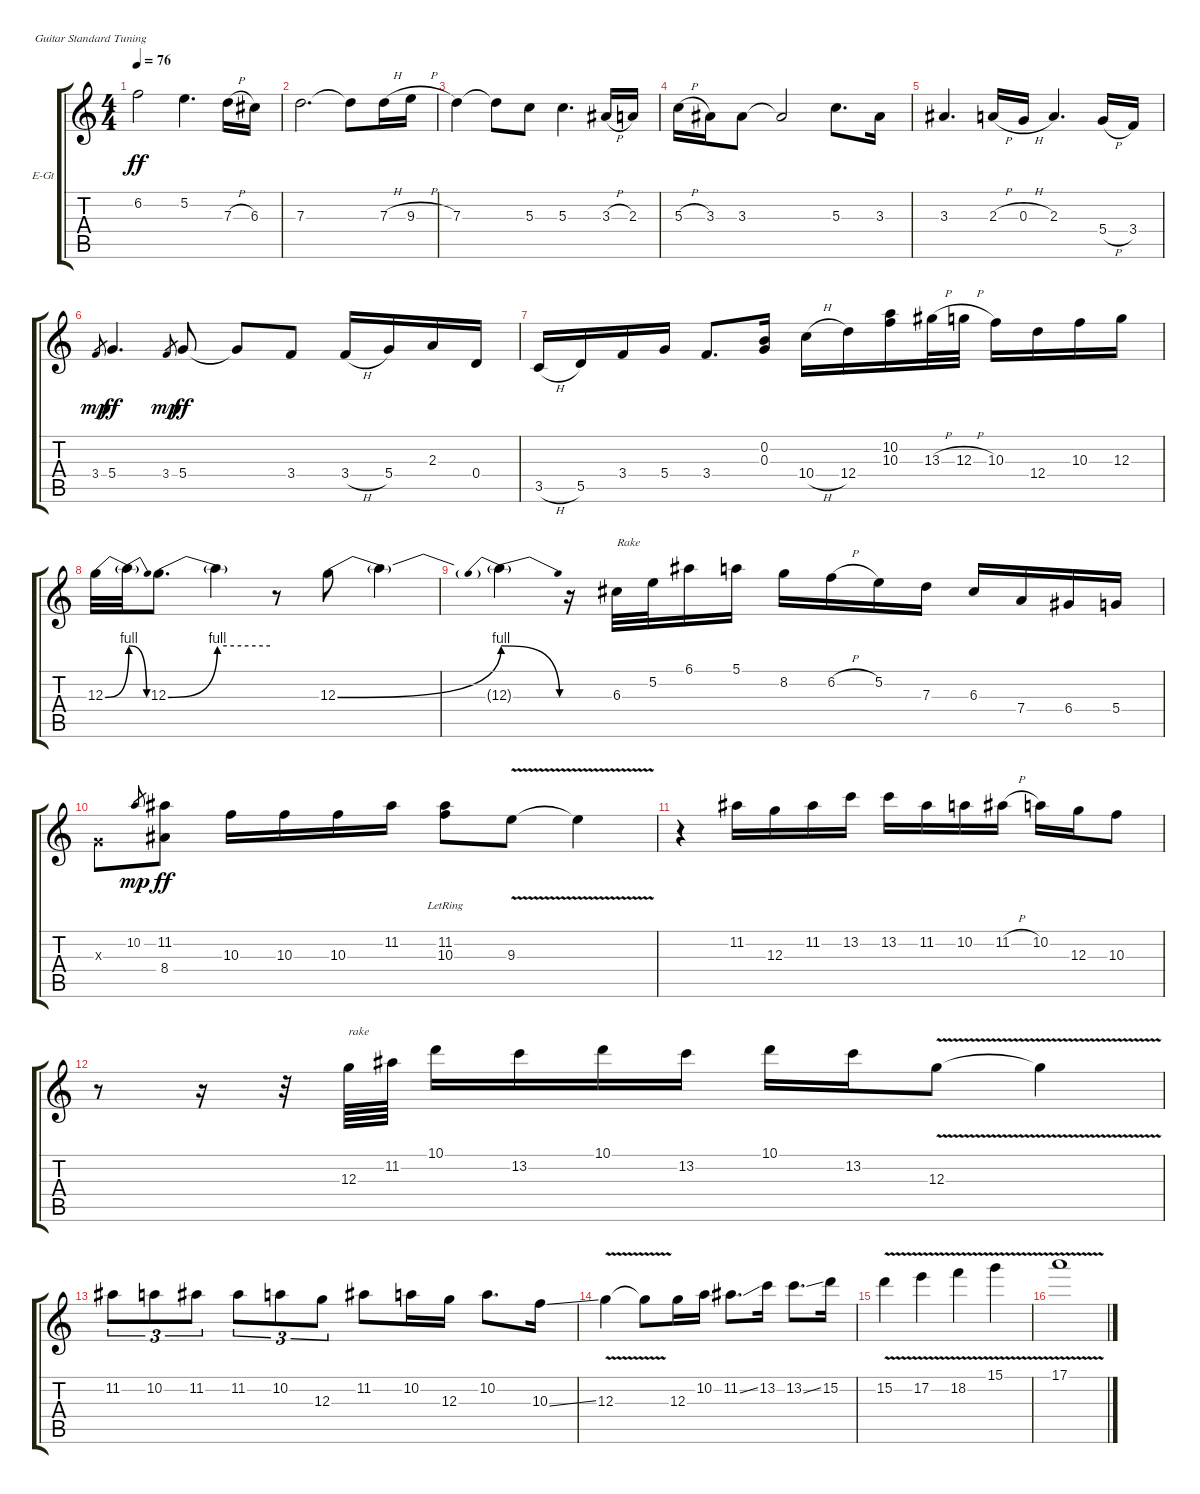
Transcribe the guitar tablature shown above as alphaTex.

\bracketExtendMode groupsimilarinstruments
\firstSystemTrackNameOrientation horizontal
\otherSystemsTrackNameOrientation horizontal
\track ("Guitare solo" "E-Gt") {instrument distortionguitar}
\staff {score tabs}
\tuning (E4 B3 G3 D3 A2 E2)
\ts (4 4)
\tempo 76
\clef g2
\ks c
6.2.2{dy ff} 5.2.4{d} 7.3{h}.16 6.3.16 |
7.3.2{d} 7.3{t}.8 7.3{h}.16 9.3{h}.16 |
7.3.4 7.3{t}.8 5.3.8 5.3.4{d} 3.3{h}.16 2.3.16 |
5.3{h}.16 3.3.16 3.3.8 3.3{t}.2 5.3.8{d} 3.3.16 |
3.3.4{d} 2.3{h}.16 0.3{h}.16 2.3.4{d} 5.4{h}.16 3.4.16 |
3.4.8{gr dy mp} 5.4.4{d dy ff} 3.4.8{gr dy mp} 5.4.8{dy ff} 5.4{t}.8 3.4.8 3.4{h}.16 5.4.16 2.3.16 0.4.16 |
3.5{h}.16 5.5.16 3.4.16 5.4.16 3.4.8{d} (0.2 0.3).16 10.4{h}.16 12.4.16 (10.2 10.3).16 13.3{h}.32 12.3{h}.32 10.3.16 12.4.16 10.3.16 12.3.16 |
12.3{be (bend 0 0 60 4)}.32 12.3{be (release 0 4 60 0) t}.32 12.3{be (bend 0 0 60 4)}.8{d} 12.3{be (hold 0 4 60 4) t}.4 r.8 12.3{be (bend 0 0 60 4)}.8 12.3{t}.4 |
12.3{be (prebendrelease 0 4 60 0) t}.4 r.16 6.3.32{txt "Rake"} 5.2.32 6.1.16 5.1.16 8.2.16 6.2{h}.16 5.2.16 7.3.16 6.3.16 7.4.16 6.4.16 5.4.16 |
0.3{x}.8 10.2.8{gr dy mp} (11.2 8.4).8{dy ff} 10.3.16 10.3.16 10.3.16 11.2.16 (11.2{lr} 10.3).8 9.3{v}.8 9.3{v t}.4 |
r.4 11.2.16 12.3.16 11.2.16 13.2.16 13.2.16 11.2.16 10.2.16 11.2{h}.16 10.2.16 12.3.16 10.3.8 |
r.8 r.16 r.32 12.3.64{txt "rake"} 11.2.64 10.1.16 13.2.16 10.1.16 13.2.16 10.1.16 13.2.16 12.3{v}.8 12.3{v t}.4 |
11.2.8{tu (3 2)} 10.2.8{tu (3 2)} 11.2.8{tu (3 2)} 11.2.8{tu (3 2)} 10.2.8{tu (3 2)} 12.3.8{tu (3 2)} 11.2.8 10.2.16 12.3.16 10.2.8{d} 10.3{ss}.16 |
12.3{v}.4 12.3{v t}.8 12.3.16 10.2.16 11.2{ss}.8{d} 13.2.16 13.2{ss}.8{d} 15.2.16 |
15.2{v}.4 17.2{v}.4 18.2{v}.4 15.1{v}.4 |
17.1{v}.1
